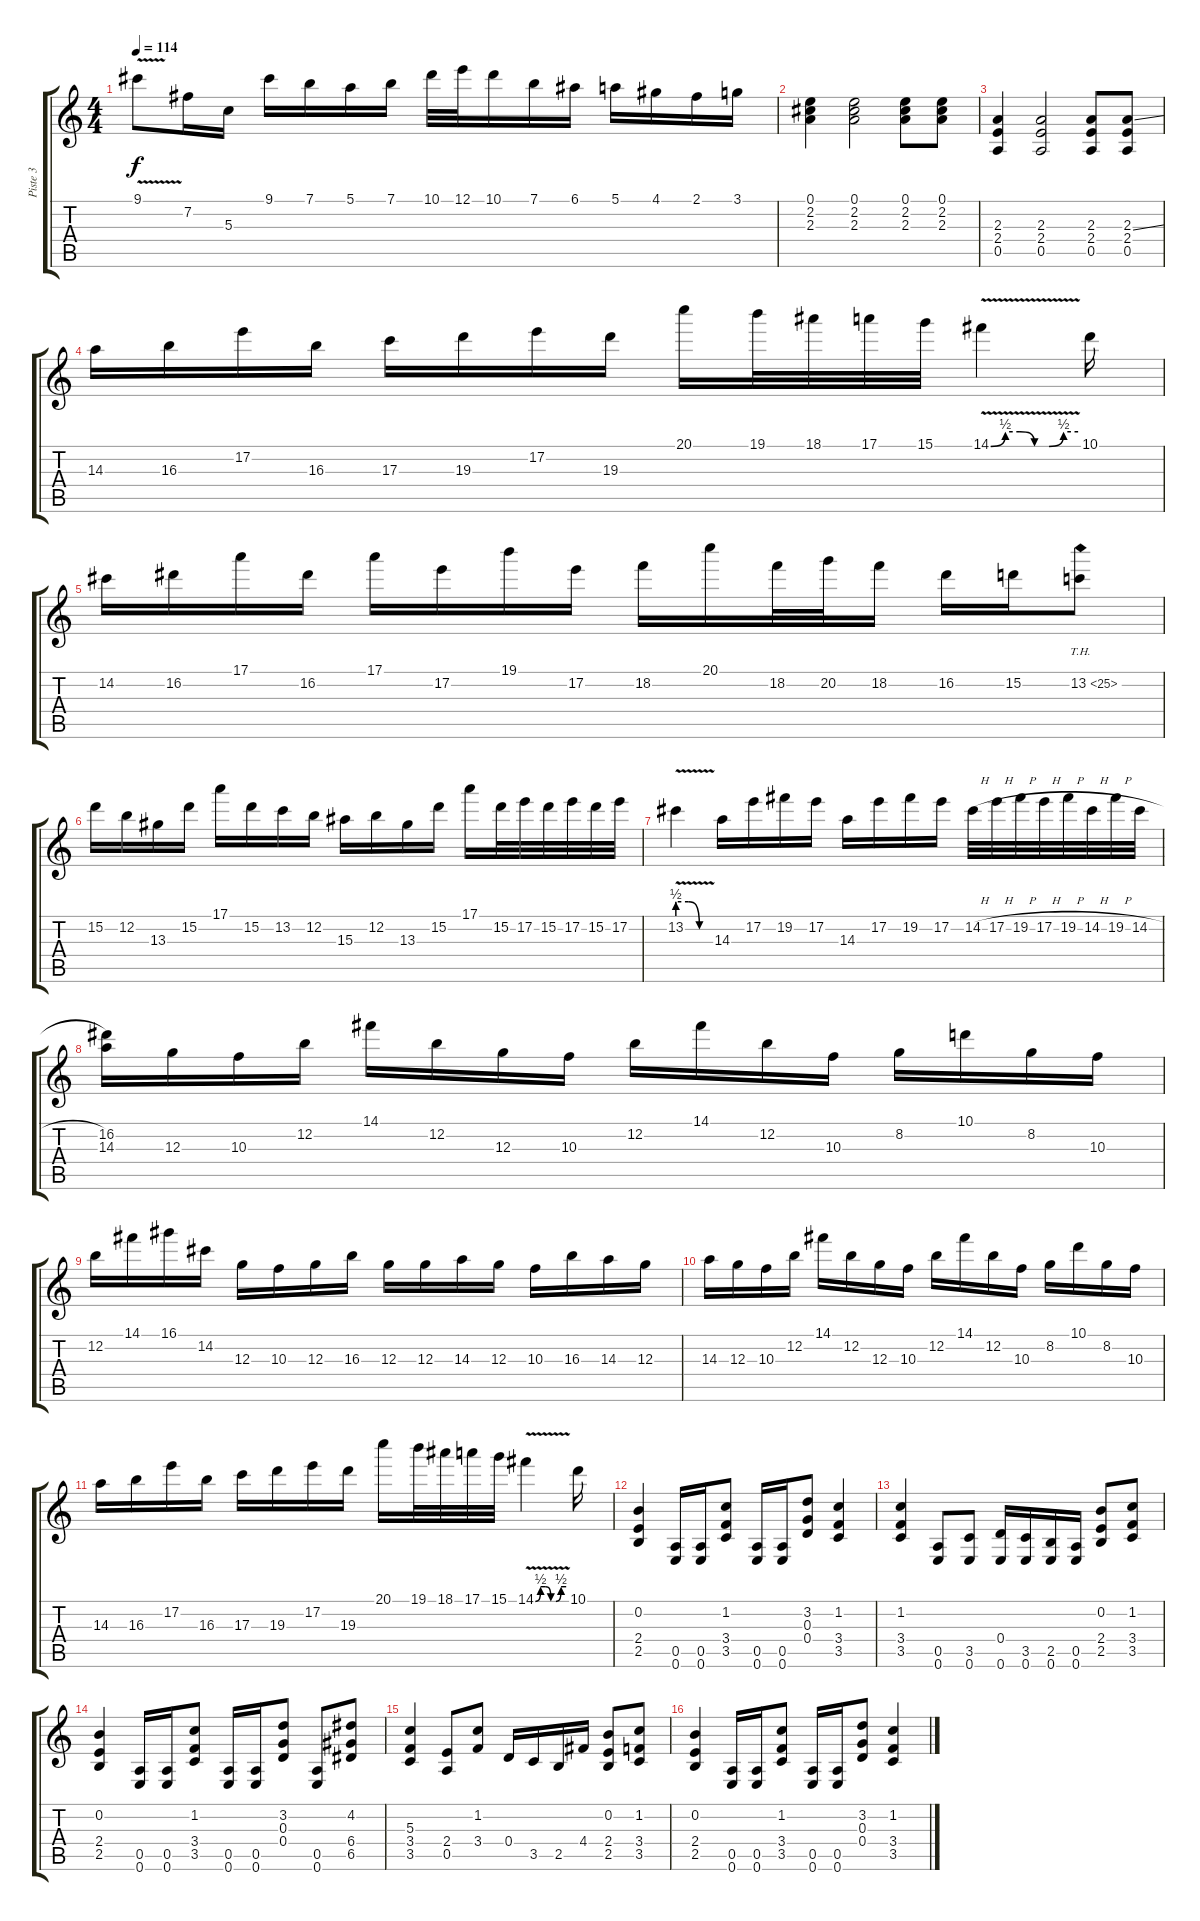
\track ("Piste 3" "Piste 3") {instrument acousticguitarsteel}
\staff {score tabs}
\tuning (E4 B3 G3 D3 A2 E2) {hide}
\ts (4 4)
\tempo 114
\clef g2
\ks c
9.1{v}.8{dy f} 7.2.16 5.3.16 9.1.16 7.1.16 5.1.16 7.1.16 10.1.32 12.1.32 10.1.16 7.1.16 6.1.16 5.1.16 4.1.16 2.1.16 3.1.16 |
(0.1 2.2 2.3).4{instrument acousticguitarsteel} (0.1 2.2 2.3).2 (0.1 2.2 2.3).8 (0.1 2.2 2.3).8 |
(2.3 2.4 0.5).4 (2.3 2.4 0.5).2 (2.3 2.4 0.5).8 (2.3{ss} 2.4 0.5).8 |
14.3.16{instrument distortionguitar} 16.3.16 17.2.16 16.3.16 17.3.16 19.3.16 17.2.16 19.3.16 20.1.16 19.1.32 18.1.32 17.1.32 15.1.32 14.1{be (custom 0 0 10 2 20 2 30 0 40 0 50 2 60 2) v}.4 10.1.16 |
14.2.16 16.2.16 17.1.16 16.2.16 17.1.16 17.2.16 19.1.16 17.2.16 18.2.16 20.1.16 18.2.32 20.2.32 18.2.16 16.2.16 15.2.16 13.2{th 12}.8 |
15.2.16 12.2.16 13.3.16 15.2.16 17.1.16 15.2.16 13.2.16 12.2.16 15.3.16 12.2.16 13.3.16 15.2.16 17.1.16 15.2.32 17.2.32 15.2.32 17.2.32 15.2.32 17.2.32 |
13.2{be (custom 0 2 20 2 40 0 60 0) v}.4 14.3.16 17.2.16 19.2.16 17.2.16 14.3.16 17.2.16 19.2.16 17.2.16 14.2{h}.32 17.2{h}.32 19.2{h}.32 17.2{h}.32 19.2{h}.32 14.2{h}.32 19.2{h}.32 14.2{h}.32 |
(16.2 14.3).16 12.3.16 10.3.16 12.2.16 14.1.16 12.2.16 12.3.16 10.3.16 12.2.16 14.1.16 12.2.16 10.3.16 8.2.16 10.1.16 8.2.16 10.3.16 |
12.2.16 14.1.16 16.1.16 14.2.16 12.3.16 10.3.16 12.3.16 16.3.16 12.3.16 12.3.16 14.3.16 12.3.16 10.3.16 16.3.16 14.3.16 12.3.16 |
14.3.16 12.3.16 10.3.16 12.2.16 14.1.16 12.2.16 12.3.16 10.3.16 12.2.16 14.1.16 12.2.16 10.3.16 8.2.16 10.1.16 8.2.16 10.3.16 |
14.3.16 16.3.16 17.2.16 16.3.16 17.3.16 19.3.16 17.2.16 19.3.16 20.1.16 19.1.32 18.1.32 17.1.32 15.1.32 14.1{be (custom 0 0 10 2 20 2 30 0 40 0 50 2 60 2) v}.4 10.1.16 |
(0.2 2.4 2.5).4 (0.5 0.6).16 (0.5 0.6).16 (1.2 3.4 3.5).8 (0.5 0.6).16 (0.5 0.6).16 (3.2 0.3 0.4).8 (1.2 3.4 3.5).4 |
(1.2 3.4 3.5).4 (0.5 0.6).8 (3.5 0.6).8 (0.4 0.6).16 (3.5 0.6).16 (2.5 0.6).16 (0.5 0.6).16 (0.2 2.4 2.5).8 (1.2 3.4 3.5).8 |
(0.2 2.4 2.5).4 (0.5 0.6).16 (0.5 0.6).16 (1.2 3.4 3.5).8 (0.5 0.6).16 (0.5 0.6).16 (3.2 0.3 0.4).8 (0.5 0.6).8 (4.2 6.4 6.5).8 |
(5.3 3.4 3.5).4 (2.4 0.5).8 (1.2 3.4).8 0.4.16 3.5.16 2.5.16 4.4.16 (0.2 2.4 2.5).8 (1.2 3.4 3.5).8 |
(0.2 2.4 2.5).4 (0.5 0.6).16 (0.5 0.6).16 (1.2 3.4 3.5).8 (0.5 0.6).16 (0.5 0.6).16 (3.2 0.3 0.4).8 (1.2 3.4 3.5).4
